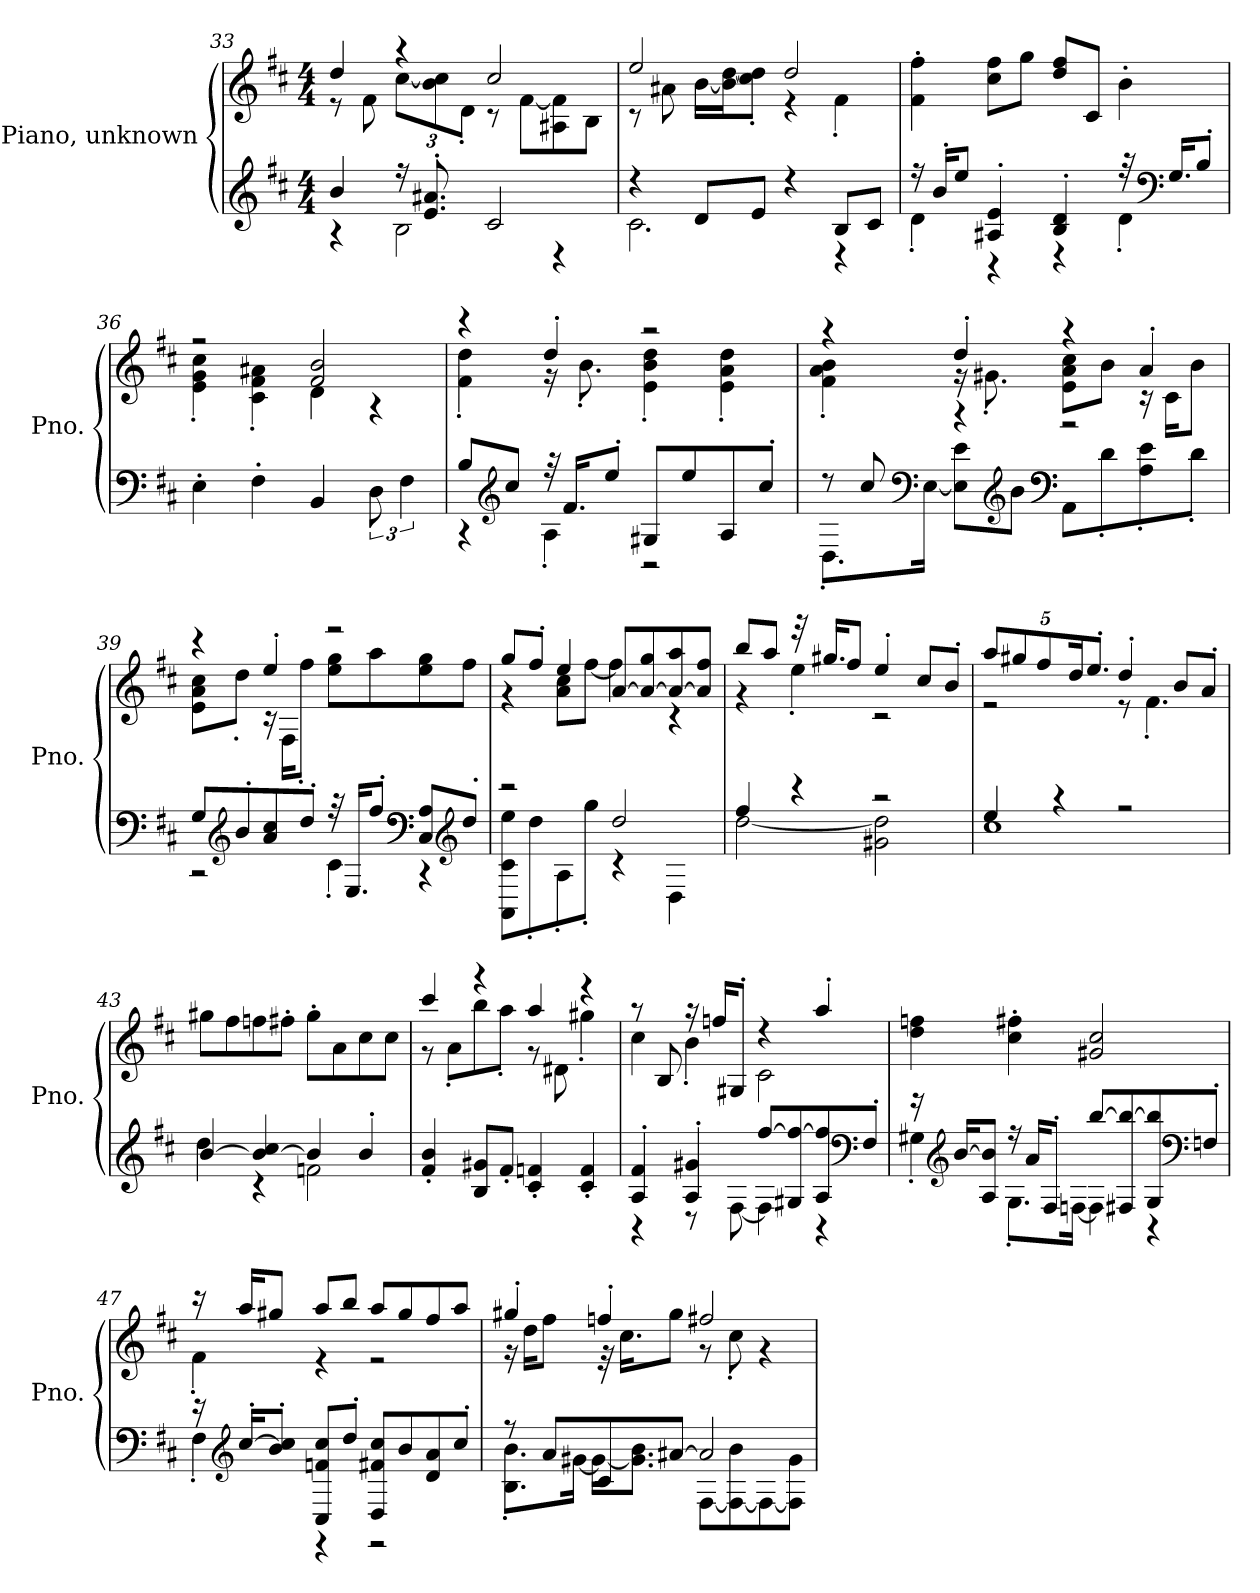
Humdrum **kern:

**kern	**kern
*part1	*part1
*staff2	*staff1
*I"Piano, unknown	*
*I'Pno.	*
*clefG2	*clefG2
*k[f#c#]	*k[f#c#]
*M4/4	*M4/4
=33	=33
*^	*^
4b/	4r	4dd/	8r
.	.	.	8f#\
*	*	*	*Xbrackettup
16r	2B\	4r	[12cc#\L
8.e/' 8.a#X/'	.	.	.
.	.	.	12b\ 12cc#\]
.	.	.	12d'\J
2c#/	.	2cc#/	8r
.	.	.	[8f#\L
.	4r	.	8A#X\ 8f#\]
.	.	.	8B\J
=34	=34	=34	=34
4r	2.c#\	2ee/	8r
.	.	.	8a#X\
8d/L	.	.	[16b\LL
.	.	.	16b\] [16dd\J
8e/J	.	.	8cc#\' 8dd\]'J
4r	.	2dd/	4r
8B/L	4r	.	4f#'\
8c#/J	.	.	.
*	*	*v	*v
!!LO:PB:g=z
=35	=35	=35
16r	4d'\	4f#\' 4ff#\'
16b'/KL	.	.
8ee/J	.	.
4A#X/' 4e/'	4r	8cc#\ 8ff#\L
.	.	8gg\J
4B/' 4d/'	4r	8dd/ 8ff#/L
.	.	8c#/J
32r	4d'\	4b'\
*clefF4	*	*
16.G/KL	.	.
8B'/J	.	.
*v	*v	*
=36	=36
*	*^
4E'\	2r	4e\' 4g\' 4cc#\'
4F#'\	.	4c#\' 4f#\' 4a#X\'
4BB/	2f#/ 2b/	4d\
12D\	.	4r
6F#\	.	.
=37	=37	=37
*^	*	*
8B/L	4r	4r	4f#\' 4dd\'
*clefG2	*	*	*
8cc#/J	.	.	.
32r	4A'\	4dd'/	16r
16.f#/KL	.	.	.
.	.	.	8.b'\
8ee'/J	.	.	.
8G#X/L	2r	2r	4e\' 4b\' 4dd\'
8ee/	.	.	.
8A/	.	.	4e\' 4a\' 4dd\'
8cc#'/J	.	.	.
!!LO:LB:g=z	!!
=38	=38	=38	=38
8r	8.D'\L	4r	4f#\' 4a\' 4b\'
8cc#/	.	.	.
*clefF4	*	*	*
.	[16E\Jk	.	.
4r	8E\] 8e\L	4dd'/	16r
.	.	.	8.g#X'\
*clefG2	*	*	*
.	8b\J	.	.
*clefF4	*	*	*
2r	8AA\L	4r	8e\ 8a\ 8cc#\L
.	8d'\	.	8b\J
.	8A\' 8e\'	4a'/	16r
.	.	.	16c#\KL
.	8d'\J	.	8b\J
=39	=39	=39	=39
8G/L	2r	4r	8e\ 8a\ 8cc#\L
*clefG2	*	*	*
8b'/	.	.	8dd'\J
8a/ 8cc#/	.	4ee'/	16r
.	.	.	16F#\KL
8dd'/J	.	.	8ff#'\J
32r	4c#'\	2r	8ee\ 8gg\L
16.E/KL	.	.	.
8ff#'/J	.	.	8aa\
*clefF4	*	*	*
8C#/ 8A/L	4r	.	8ee\ 8gg\
*clefG2	*	*	*
8dd'/J	.	.	8ff#\J
!!LO:LB:g=z	!!
=40	=40	=40	=40
2r	8AA\ 8c#\ 8ee\L	8gg/L	4r
.	8dd'\	8ff#'/J	.
.	8A'\	4ee/	8a\ 8cc#\L
.	8gg'\J	.	[8ff#\J
2dd/	4r	[8a/L	4ff#\]
.	.	8a/_ 8gg/	.
.	4D\	8a/_ 8aa/	4r
.	.	8a/] 8ff#/J	.
=41	=41	=41	=41
4ff#/	[2dd\	8bb/L	4r
.	.	8aa/J	.
4r	.	32r	4ee'\
.	.	16.gg#X/KL	.
.	.	8ff#/J	.
2r	2g#X\ 2dd\]	4ee'/	2r
.	.	8cc#/L	.
.	.	8b'/J	.
=42	=42	=42	=42
4ee/	1cc#	10aa/L	2r
.	.	10gg#X/	.
.	.	10ff#/	.
4r	.	.	.
.	.	20dd/K	.
.	.	10.ee'/J	.
2r	.	4dd'/	8r
.	.	.	4.f#'\
.	.	8b/L	.
.	.	8a'/J	.
*	*	*v	*v
=43	=43	=43
[4b/	4dd\	8gg#X\L
.	.	8ff#\
4b/_ 4cc#/	4r	8ffn\
.	.	8ff#X'\J
4b/]	2fn\	8gg#'\L
.	.	8a\
4b'/	.	8cc#\
.	.	8cc#\J
*v	*v	*
!!LO:LB:g=z
=44	=44
*	*^
4f#/' 4b/'	4ccc#/	8r
.	.	8a'\L
8B/ 8g#X/L	4r	8bb\
8f#'/J	.	8aa'\J
4c#/' 4fn/'	4aa/	8r
.	.	8d#X\
4c#/' 4f/'	4r	4gg#X'\
=45	=45	=45
*^	*	*
4A/' 4f#/'	4r	8r	4cc#\
.	.	8B/	.
4A/' 4g#X/'	8r	16r	4b'\
.	.	16ffn/KL	.
.	[8F#\	8G#X'/J	.
[8ff#/L	4F#\]	4r	2c#\
8G#X/ 8ff#/_	.	.	.
8A/ 8ff#/]	4r	4aa'/	.
*clefF4	*	*	*
8F#'/J	.	.	.
*	*	*v	*v
!!LO:LB:g=z
=46	=46	=46
16r	4G#X'\	4dd\ 4ffn\
*clefG2	*	*
[16b/KL	.	.
8A/ 8b/]J	.	.
16r	8.G#'\L	4cc#\' 4ff#X\'
16a/KL	.	.
8F#'/J	.	.
.	[16Fn\Jk	.
[8bb/L	4F\]	2g#X/ 2cc#/
8F#X/ 8bb/_	.	.
8G#/ 8bb/]	4r	.
*clefF4	*	*
8Fn'/J	.	.
=47	=47	=47
*	*	*^
16r	4F#'\	16r	4f#'\
*clefG2	*	*	*
[16cc#'/KL	.	16aa/KL	.
8b/' 8cc#/]'J	.	8gg#X/J	.
8C#/ 8fn/ 8cc#/L	4r	8aa/L	4r
8dd'/J	.	8bb/J	.
8D/ 8f#X/ 8cc#/L	2r	8aa/L	2r
8b/	.	8gg#/	.
8d/ 8a/	.	8ff#/	.
8cc#'/J	.	8aa/J	.
!!LO:LB:g=z	!!
=48	=48	=48	=48
8r	8.B\' 8.b\'L	4gg#X'/	16r
.	.	.	16dd\KL
8a/L	.	.	8ff#\J
.	[16g#X\Jk	.	.
8c#/	16g#\KL_	4ffn'/	32r
.	.	.	16.cc#\KL
.	8.g#\] 8.b\J	.	.
[8a#X/J	.	.	8gg#\J
2a#/]	[8F#\L	2ff#X/	8r
.	8F#\_ 8b\	.	8cc#'\
.	8F#\_	.	4r
.	8F#\] 8g#\J	.	.
*v	*v	*	*
*	*v	*v
=	=
*-	*-
